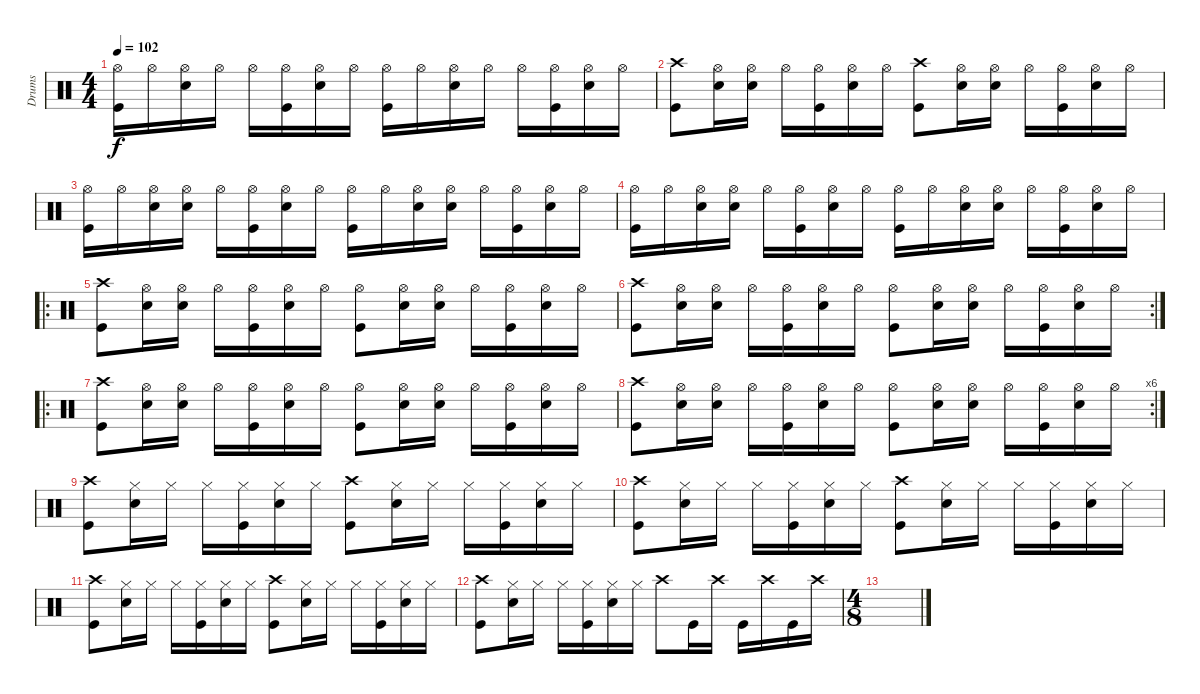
\track ("Drums" "Drums") {instrument percussion}
\staff {score}
\articulation defaults
\ts (4 4)
\tempo 102
\clef neutral
\ks c
("Hi-Hat (open)" "Kick (hit)").16{dy f} "Hi-Hat (open)".16 ("Hi-Hat (open)" "Snare (hit) 2").16 "Hi-Hat (open)".16 "Hi-Hat (open)".16 ("Hi-Hat (open)" "Kick (hit)").16 ("Hi-Hat (open)" "Snare (hit) 2").16 "Hi-Hat (open)".16 ("Hi-Hat (open)" "Kick (hit)").16 "Hi-Hat (open)".16 ("Hi-Hat (open)" "Snare (hit) 2").16 "Hi-Hat (open)".16 "Hi-Hat (open)".16 ("Hi-Hat (open)" "Kick (hit)").16 ("Hi-Hat (open)" "Snare (hit) 2").16 "Hi-Hat (open)".16 |
("Crash high (hit)" "Kick (hit)").8 ("Hi-Hat (open)" "Snare (hit) 2").16 ("Hi-Hat (open)" "Snare (hit) 2").16 "Hi-Hat (open)".16 ("Hi-Hat (open)" "Kick (hit)").16 ("Hi-Hat (open)" "Snare (hit) 2").16 "Hi-Hat (open)".16 ("Crash high (hit)" "Kick (hit)").8 ("Hi-Hat (open)" "Snare (hit) 2").16 ("Hi-Hat (open)" "Snare (hit) 2").16 "Hi-Hat (open)".16 ("Hi-Hat (open)" "Kick (hit)").16 ("Hi-Hat (open)" "Snare (hit) 2").16 "Hi-Hat (open)".16 |
("Hi-Hat (open)" "Kick (hit)").16 "Hi-Hat (open)".16 ("Hi-Hat (open)" "Snare (hit) 2").16 ("Hi-Hat (open)" "Snare (hit) 2").16 "Hi-Hat (open)".16 ("Hi-Hat (open)" "Kick (hit)").16 ("Hi-Hat (open)" "Snare (hit) 2").16 "Hi-Hat (open)".16 ("Hi-Hat (open)" "Kick (hit)").16 "Hi-Hat (open)".16 ("Hi-Hat (open)" "Snare (hit) 2").16 ("Hi-Hat (open)" "Snare (hit) 2").16 "Hi-Hat (open)".16 ("Hi-Hat (open)" "Kick (hit)").16 ("Hi-Hat (open)" "Snare (hit) 2").16 "Hi-Hat (open)".16 |
("Hi-Hat (open)" "Kick (hit)").16 "Hi-Hat (open)".16 ("Hi-Hat (open)" "Snare (hit) 2").16 ("Hi-Hat (open)" "Snare (hit) 2").16 "Hi-Hat (open)".16 ("Hi-Hat (open)" "Kick (hit)").16 ("Hi-Hat (open)" "Snare (hit) 2").16 "Hi-Hat (open)".16 ("Hi-Hat (open)" "Kick (hit)").16 "Hi-Hat (open)".16 ("Hi-Hat (open)" "Snare (hit) 2").16 ("Hi-Hat (open)" "Snare (hit) 2").16 "Hi-Hat (open)".16 ("Hi-Hat (open)" "Kick (hit)").16 ("Hi-Hat (open)" "Snare (hit) 2").16 "Hi-Hat (open)".16 |
\ro
("Crash high (hit)" "Kick (hit)").8 ("Hi-Hat (open)" "Snare (hit) 2").16 ("Hi-Hat (open)" "Snare (hit) 2").16 "Hi-Hat (open)".16 ("Hi-Hat (open)" "Kick (hit)").16 ("Hi-Hat (open)" "Snare (hit) 2").16 "Hi-Hat (open)".16 ("Hi-Hat (open)" "Kick (hit)").8 ("Hi-Hat (open)" "Snare (hit) 2").16 ("Hi-Hat (open)" "Snare (hit) 2").16 "Hi-Hat (open)".16 ("Hi-Hat (open)" "Kick (hit)").16 ("Hi-Hat (open)" "Snare (hit) 2").16 "Hi-Hat (open)".16 |
\rc 2
("Crash high (hit)" "Kick (hit)").8 ("Hi-Hat (open)" "Snare (hit) 2").16 ("Hi-Hat (open)" "Snare (hit) 2").16 "Hi-Hat (open)".16 ("Hi-Hat (open)" "Kick (hit)").16 ("Hi-Hat (open)" "Snare (hit) 2").16 "Hi-Hat (open)".16 ("Hi-Hat (open)" "Kick (hit)").8 ("Hi-Hat (open)" "Snare (hit) 2").16 ("Hi-Hat (open)" "Snare (hit) 2").16 "Hi-Hat (open)".16 ("Hi-Hat (open)" "Kick (hit)").16 ("Hi-Hat (open)" "Snare (hit) 2").16 "Hi-Hat (open)".16 |
\ro
("Crash high (hit)" "Kick (hit)").8 ("Hi-Hat (open)" "Snare (hit) 2").16 ("Hi-Hat (open)" "Snare (hit) 2").16 "Hi-Hat (open)".16 ("Hi-Hat (open)" "Kick (hit)").16 ("Hi-Hat (open)" "Snare (hit) 2").16 "Hi-Hat (open)".16 ("Hi-Hat (open)" "Kick (hit)").8 ("Hi-Hat (open)" "Snare (hit) 2").16 ("Hi-Hat (open)" "Snare (hit) 2").16 "Hi-Hat (open)".16 ("Hi-Hat (open)" "Kick (hit)").16 ("Hi-Hat (open)" "Snare (hit) 2").16 "Hi-Hat (open)".16 |
\rc 6
("Crash high (hit)" "Kick (hit)").8 ("Hi-Hat (open)" "Snare (hit) 2").16 ("Hi-Hat (open)" "Snare (hit) 2").16 "Hi-Hat (open)".16 ("Hi-Hat (open)" "Kick (hit)").16 ("Hi-Hat (open)" "Snare (hit) 2").16 "Hi-Hat (open)".16 ("Hi-Hat (open)" "Kick (hit)").8 ("Hi-Hat (open)" "Snare (hit) 2").16 ("Hi-Hat (open)" "Snare (hit) 2").16 "Hi-Hat (open)".16 ("Hi-Hat (open)" "Kick (hit)").16 ("Hi-Hat (open)" "Snare (hit) 2").16 "Hi-Hat (open)".16 |
("Crash high (hit)" "Kick (hit)").8 ("Hi-Hat (closed)" "Snare (hit) 2").16 "Hi-Hat (closed)".16 "Hi-Hat (closed)".16 ("Hi-Hat (closed)" "Kick (hit)").16 ("Hi-Hat (closed)" "Snare (hit) 2").16 "Hi-Hat (closed)".16 ("Crash high (hit)" "Kick (hit)").8 ("Hi-Hat (closed)" "Snare (hit) 2").16 "Hi-Hat (closed)".16 "Hi-Hat (closed)".16 ("Hi-Hat (closed)" "Kick (hit)").16 ("Hi-Hat (closed)" "Snare (hit) 2").16 "Hi-Hat (closed)".16 |
("Crash high (hit)" "Kick (hit)").8 ("Hi-Hat (closed)" "Snare (hit) 2").16 "Hi-Hat (closed)".16 "Hi-Hat (closed)".16 ("Hi-Hat (closed)" "Kick (hit)").16 ("Hi-Hat (closed)" "Snare (hit) 2").16 "Hi-Hat (closed)".16 ("Crash high (hit)" "Kick (hit)").8 ("Hi-Hat (closed)" "Snare (hit) 2").16 "Hi-Hat (closed)".16 "Hi-Hat (closed)".16 ("Hi-Hat (closed)" "Kick (hit)").16 ("Hi-Hat (closed)" "Snare (hit) 2").16 "Hi-Hat (closed)".16 |
("Crash high (hit)" "Kick (hit)").8 ("Hi-Hat (closed)" "Snare (hit) 2").16 "Hi-Hat (closed)".16 "Hi-Hat (closed)".16 ("Hi-Hat (closed)" "Kick (hit)").16 ("Hi-Hat (closed)" "Snare (hit) 2").16 "Hi-Hat (closed)".16 ("Crash high (hit)" "Kick (hit)").8 ("Hi-Hat (closed)" "Snare (hit) 2").16 "Hi-Hat (closed)".16 "Hi-Hat (closed)".16 ("Hi-Hat (closed)" "Kick (hit)").16 ("Hi-Hat (closed)" "Snare (hit) 2").16 "Hi-Hat (closed)".16 |
("Crash high (hit)" "Kick (hit)").8 ("Hi-Hat (closed)" "Snare (hit) 2").16 "Hi-Hat (closed)".16 "Hi-Hat (closed)".16 ("Hi-Hat (closed)" "Kick (hit)").16 ("Hi-Hat (closed)" "Snare (hit) 2").16 "Hi-Hat (closed)".16 "Crash high (hit)".8 "Kick (hit)".16 "Crash high (hit)".16 "Kick (hit)".16 "Crash high (hit)".16 "Kick (hit)".16 "Crash high (hit)".16 |
\ts (4 8)
